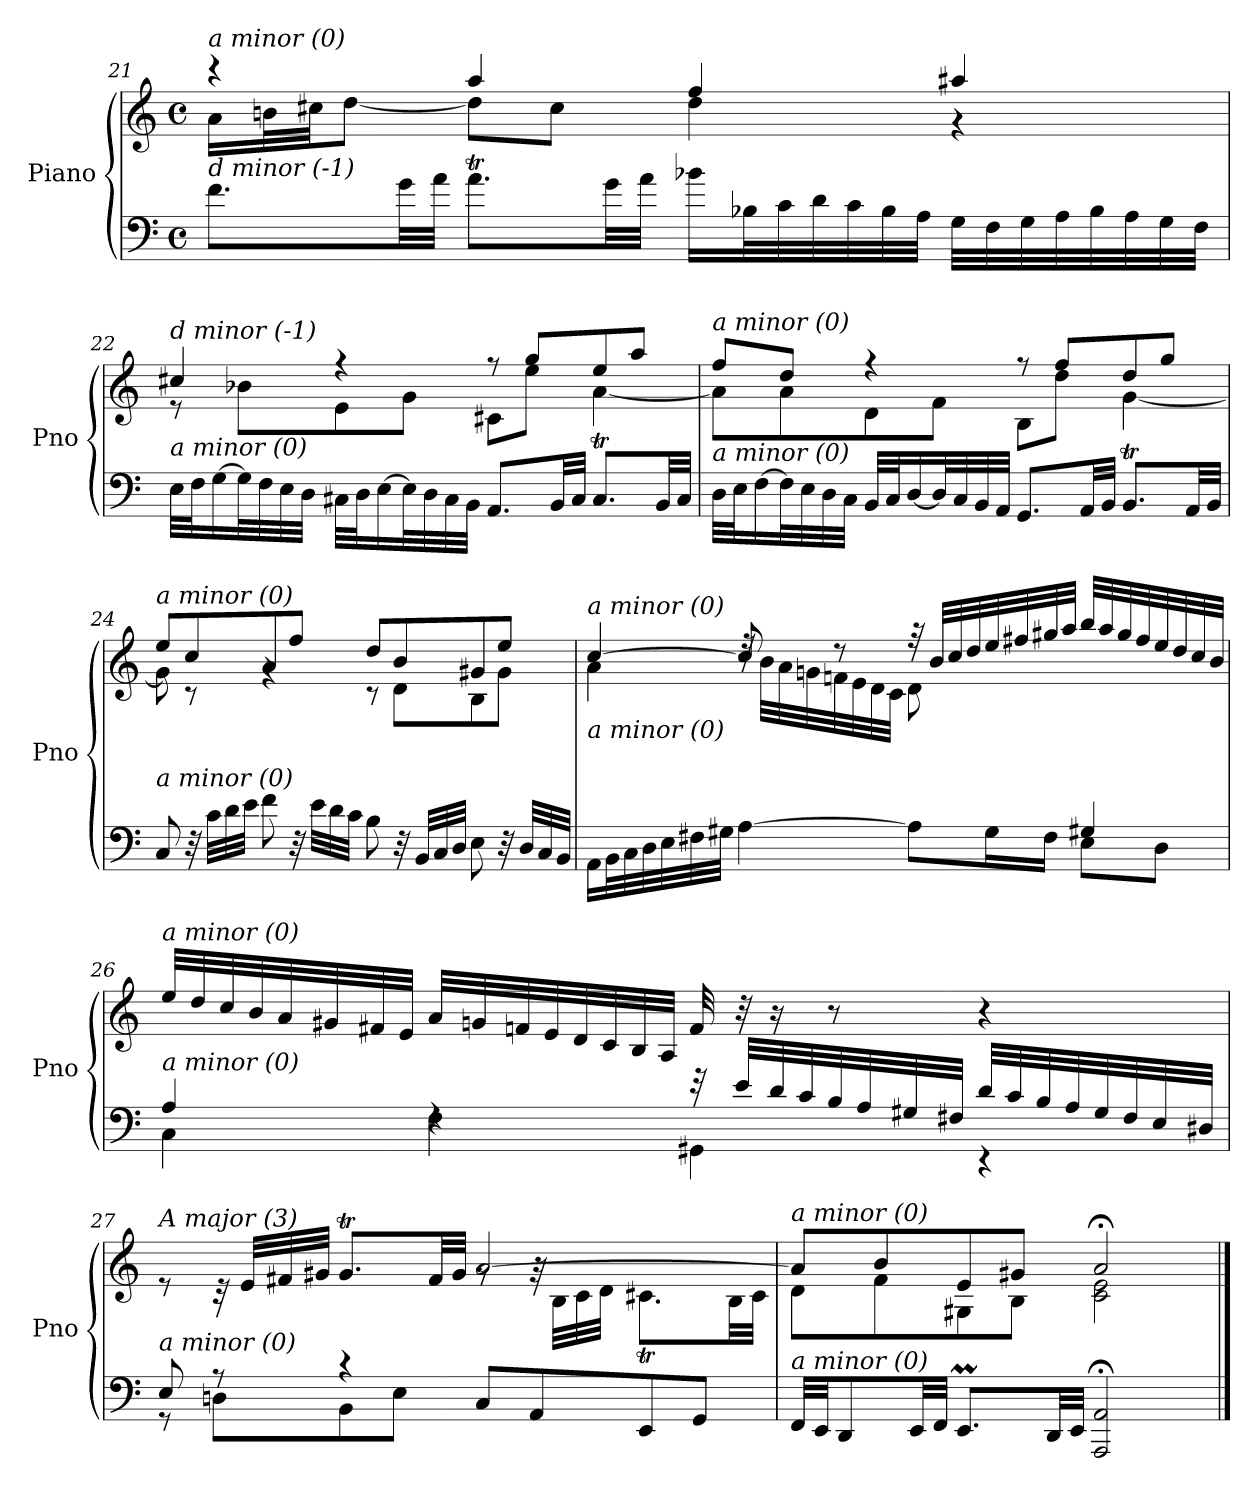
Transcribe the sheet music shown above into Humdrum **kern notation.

**kern	**kern
*part1	*part1
*staff2	*staff1
*I"Piano	*
*I'Pno	*
!!LO:LB:g=z
*clefF4	*clefG2
*k[]	*k[]
*M4/4	*M4/4
*met(c)	*met(c)
=21	=21
*	*^
!	!LO:TX:i:t=a minor (0)	!
!LO:TX:i:t=d minor (-1)	!	!
8.f\L	4r	16a\LL
.	.	32bn\L
.	.	32cc#X\JJ
.	.	[8dd\J
32g\LL	.	.
32a\JJJ	.	.
8.aT\L	4aa/	8dd\L]
.	.	8cc#\J
32g\LL	.	.
32a\JJJ	.	.
16b-X\LL	4ff/	4dd\
32B-X\L	.	.
32c\	.	.
32d\	.	.
32c\	.	.
32B-\	.	.
32A\JJJ	.	.
32G\LLL	4aa#Xi/	4r
32F\	.	.
32G\	.	.
32A\	.	.
32B-\	.	.
32A\	.	.
32G\	.	.
32F\JJJ	.	.
!!LO:PB:g=z	!!
=22	=22	=22
!	!LO:TX:i:t=d minor (-1)	!
!LO:TX:i:t=a minor (0)	!	!
32E\LLL	4cc#X/	8r
32F\J	.	.
[16G\	.	.
32G\L]	.	8b-X\L
32F\	.	.
32E\	.	.
32D\JJJ	.	.
32C#X\LLL	4r	8e\
32D\J	.	.
[16E\	.	.
32E\L]	.	8g\J
32D\	.	.
32C#\	.	.
32BB\JJJ	.	.
8.AA/L	8r	8c#X\L
.	8gg/L	8ee\J
32BB/LL	.	.
32C#/JJJ	.	.
8.C#t/L	8ee/	[4a\
.	8aa/J	.
32BB/LL	.	.
32C#/JJJ	.	.
=23	=23	=23
!	!LO:TX:i:t=a minor (0)	!
!LO:TX:i:t=a minor (0)	!	!
32D\LLL	8ff/L	8a\L]
32E\J	.	.
[16F\	.	.
32F\L]	8dd/J	8a\
32E\	.	.
32D\	.	.
32C\JJJ	.	.
32BB/LLL	4r	8d\
32C/J	.	.
[16D/	.	.
32D/L]	.	8f\J
32C/	.	.
32BB/	.	.
32AA/JJJ	.	.
8.GG/L	8r	8B\L
.	8ff/L	8dd\J
32AA/LL	.	.
32BB/JJJ	.	.
8.BBt/L	8dd/	[4g\
.	8gg/J	.
32AA/LL	.	.
32BB/JJJ	.	.
!!LO:LB:g=z	!!
=24	=24	=24
!	!LO:TX:i:t=a minor (0)	!
!LO:TX:i:t=a minor (0)	!	!
8C/	8ee/L	8g\]
32r	8cc/	8r
32c\LLL	.	.
32d\	.	.
32e\JJJ	.	.
8f\	8a/	4rg
32r	8ff/J	.
32e\LLL	.	.
32d\	.	.
32c\JJJ	.	.
8B\	8dd/L	8r
32r	8b/	8d\L
32BB/LLL	.	.
32C/	.	.
32D/JJJ	.	.
8E\	8g#X/	8B\
32r	8ee/J	8g#\J
32D/LLL	.	.
32C/	.	.
32BB/JJJ	.	.
!!LO:LB:g=z	!!
=25	=25	=25
*^	*	*
!	!	!LO:TX:i:t=a minor (0)	!
!LO:TX:i:t=a minor (0)	!	!	!
2ryy	16AA\LL	[4cc/	4a\
.	32BB\L	.	.
.	32C\	.	.
.	32D\	.	.
.	32E\	.	.
.	32F#X\	.	.
.	32G#X\JJJ	.	.
.	[4A\	8cc/]	32rdd
.	.	.	32b\LLL
.	.	.	32a\
.	.	.	32gn\
.	.	8r	32fn\
.	.	.	32e\
.	.	.	32d\
.	.	.	32c\JJJ
8ryy	8A\L]	32r	8d\L
.	.	32b/LLL	.
.	.	32cc/	.
.	.	32dd/	.
16B/L	16G#\L	32ee/	4.ryy
.	.	32ff#X/	.
16A/JJ	16F#\JJ	32gg#X/	.
.	.	32aa/JJJ	.
4G#X/	8E\L	32bb/LLL	.
.	.	32aa/	.
.	.	32gg#/	.
.	.	32ff#/	.
.	8D\J	32ee/	.
.	.	32dd/	.
.	.	32cc/	.
.	.	32b/JJJ	.
*	*	*v	*v
!!LO:LB:g=z
=26	=26	=26
!	!	!LO:TX:i:t=a minor (0)
!LO:TX:i:t=a minor (0)	!	!
4A/	4C\	32ee/LLL
.	.	32dd/
.	.	32cc/
.	.	32b/
.	.	32a/
.	.	32g#X/
.	.	32f#X/
.	.	32e/JJJ
4rF	4F\	32a/LLL
.	.	32gn/
.	.	32fn/
.	.	32e/
.	.	32d/
.	.	32c/
.	.	32B/
.	.	32A/JJJ
32r	4GG#X\	32f/
32e/LLL	.	32r
32d/	.	16r
32c/	.	.
32B/	.	8r
32A/	.	.
32G#X/	.	.
32F#X/JJJ	.	.
32d/LLL	4r	4r
32c/	.	.
32B/	.	.
32A/	.	.
32G#/	.	.
32F#/	.	.
32E/	.	.
32D#X/JJJ	.	.
!!LO:LB:g=z
=27	=27	=27
*	*^	*^
*	*	*	*	*^
!	!	!	!LO:TX:i:t=A major (3)	!	!
!LO:TX:i:t=a minor (0)	!	!	!	!	!
2ryy	8E/	8r	8re	2ryy	2ryy
.	8r	8Dn\L	32rc	.	.
.	.	.	32e/LLL	.	.
.	.	.	32f#X/	.	.
.	.	.	32g#X/JJJ	.	.
.	4r	8BB\	8.g#t/L	.	.
.	.	8E\J	.	.	.
.	.	.	32f#/LL	.	.
.	.	.	32g#/JJJ	.	.
2ryy	8C/L	2ryy	[2a/	8rg	2ryy
.	8AA/	.	.	32rg	.
.	.	.	.	32B\LLL	.
.	.	.	.	32c\	.
.	.	.	.	32d\JJJ	.
.	8EE/	.	.	8.c#Xt\L	.
.	8GG/J	.	.	.	.
.	.	.	.	32B\LL	.
.	.	.	.	32c#\JJJ	.
*v	*v	*v	*	*	*
*	*	*v	*v
=28	=28	=28
!	!LO:TX:i:t=a minor (0)	!
!LO:TX:i:t=a minor (0)	!	!
32FF/LLL	8a/L]	8d\L
32EE/JJ	.	.
8DD/	.	.
.	8b/	8f\
32EE/LL	.	.
32FF/JJJ	.	.
8.EEm/L	8e/	8G#X\
.	8g#X/J	8B\J
32DD/LL	.	.
32EE/JJJ	.	.
2AAA/; 2AA/;	2a;</	2c\ 2e\
*	*v	*v
==	==
*-	*-
